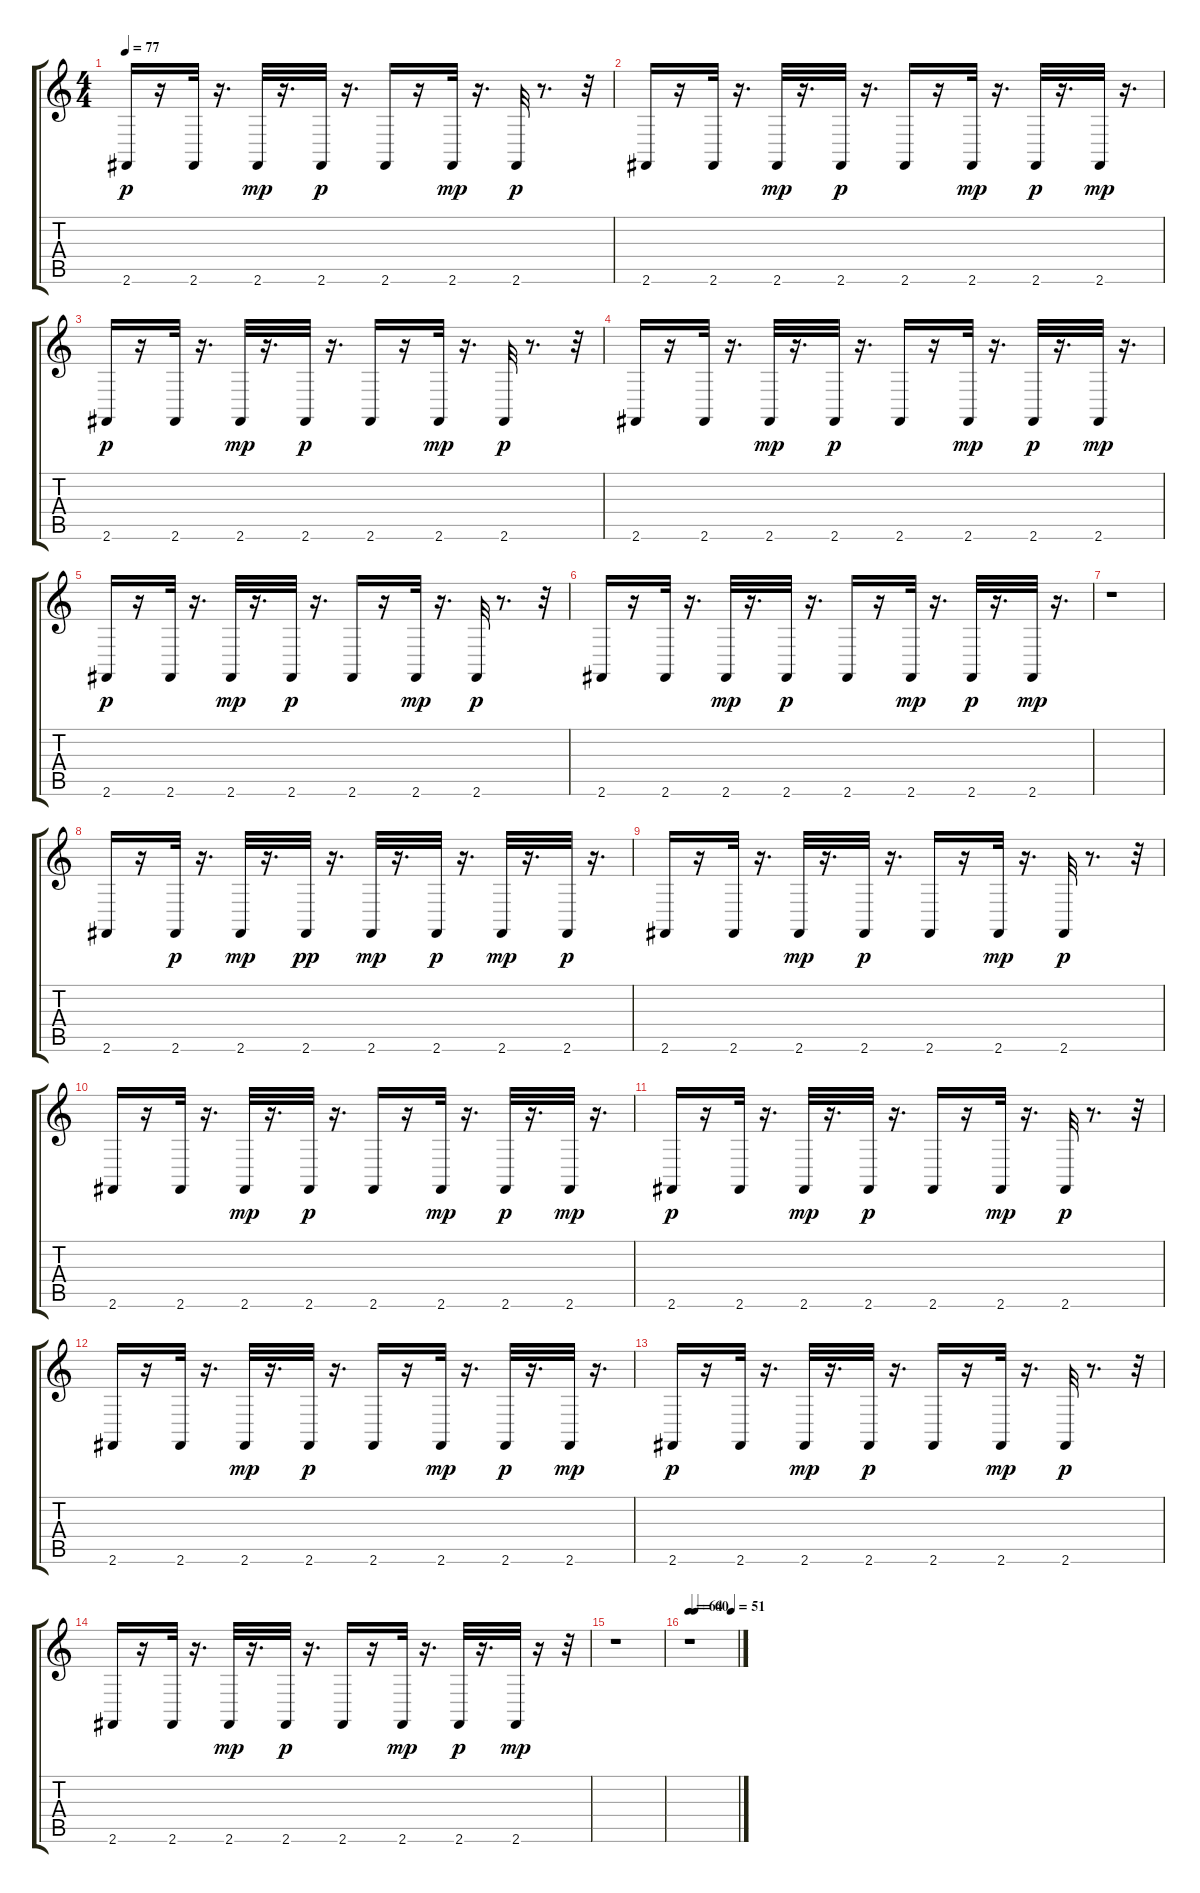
\track "" {instrument acousticgrandpiano}
\staff {score tabs}
\tuning (E4 B3 G3 D3 A2 E2) {hide}
\ts (4 4)
\tempo 77
\clef g2
\ks c
2.6.16{dy p} r.16 2.6.32 r.16{d} 2.6.32{dy mp} r.16{d} 2.6.32{dy p} r.16{d} 2.6.16 r.16 2.6.32{dy mp} r.16{d} 2.6.32{dy p} r.8{d} r.32 |
2.6.16 r.16 2.6.32 r.16{d} 2.6.32{dy mp} r.16{d} 2.6.32{dy p} r.16{d} 2.6.16 r.16 2.6.32{dy mp} r.16{d} 2.6.32{dy p} r.16{d} 2.6.32{dy mp} r.16{d} |
2.6.16{dy p} r.16 2.6.32 r.16{d} 2.6.32{dy mp} r.16{d} 2.6.32{dy p} r.16{d} 2.6.16 r.16 2.6.32{dy mp} r.16{d} 2.6.32{dy p} r.8{d} r.32 |
2.6.16 r.16 2.6.32 r.16{d} 2.6.32{dy mp} r.16{d} 2.6.32{dy p} r.16{d} 2.6.16 r.16 2.6.32{dy mp} r.16{d} 2.6.32{dy p} r.16{d} 2.6.32{dy mp} r.16{d} |
2.6.16{dy p} r.16 2.6.32 r.16{d} 2.6.32{dy mp} r.16{d} 2.6.32{dy p} r.16{d} 2.6.16 r.16 2.6.32{dy mp} r.16{d} 2.6.32{dy p} r.8{d} r.32 |
2.6.16 r.16 2.6.32 r.16{d} 2.6.32{dy mp} r.16{d} 2.6.32{dy p} r.16{d} 2.6.16 r.16 2.6.32{dy mp} r.16{d} 2.6.32{dy p} r.16{d} 2.6.32{dy mp} r.16{d} |
r.1 |
2.6.16 r.16 2.6.32{dy p} r.16{d} 2.6.32{dy mp} r.16{d} 2.6.32{dy pp} r.16{d} 2.6.32{dy mp} r.16{d} 2.6.32{dy p} r.16{d} 2.6.32{dy mp} r.16{d} 2.6.32{dy p} r.16{d} |
2.6.16 r.16 2.6.32 r.16{d} 2.6.32{dy mp} r.16{d} 2.6.32{dy p} r.16{d} 2.6.16 r.16 2.6.32{dy mp} r.16{d} 2.6.32{dy p} r.8{d} r.32 |
2.6.16 r.16 2.6.32 r.16{d} 2.6.32{dy mp} r.16{d} 2.6.32{dy p} r.16{d} 2.6.16 r.16 2.6.32{dy mp} r.16{d} 2.6.32{dy p} r.16{d} 2.6.32{dy mp} r.16{d} |
2.6.16{dy p} r.16 2.6.32 r.16{d} 2.6.32{dy mp} r.16{d} 2.6.32{dy p} r.16{d} 2.6.16 r.16 2.6.32{dy mp} r.16{d} 2.6.32{dy p} r.8{d} r.32 |
2.6.16 r.16 2.6.32 r.16{d} 2.6.32{dy mp} r.16{d} 2.6.32{dy p} r.16{d} 2.6.16 r.16 2.6.32{dy mp} r.16{d} 2.6.32{dy p} r.16{d} 2.6.32{dy mp} r.16{d} |
2.6.16{dy p} r.16 2.6.32 r.16{d} 2.6.32{dy mp} r.16{d} 2.6.32{dy p} r.16{d} 2.6.16 r.16 2.6.32{dy mp} r.16{d} 2.6.32{dy p} r.8{d} r.32 |
2.6.16 r.16 2.6.32 r.16{d} 2.6.32{dy mp} r.16{d} 2.6.32{dy p} r.16{d} 2.6.16 r.16 2.6.32{dy mp} r.16{d} 2.6.32{dy p} r.16{d} 2.6.32{dy mp} r.16 r.32 |
r.1 |
\tempo 64
\tempo (60 0.125)
\tempo (51 0.875)
r.1
